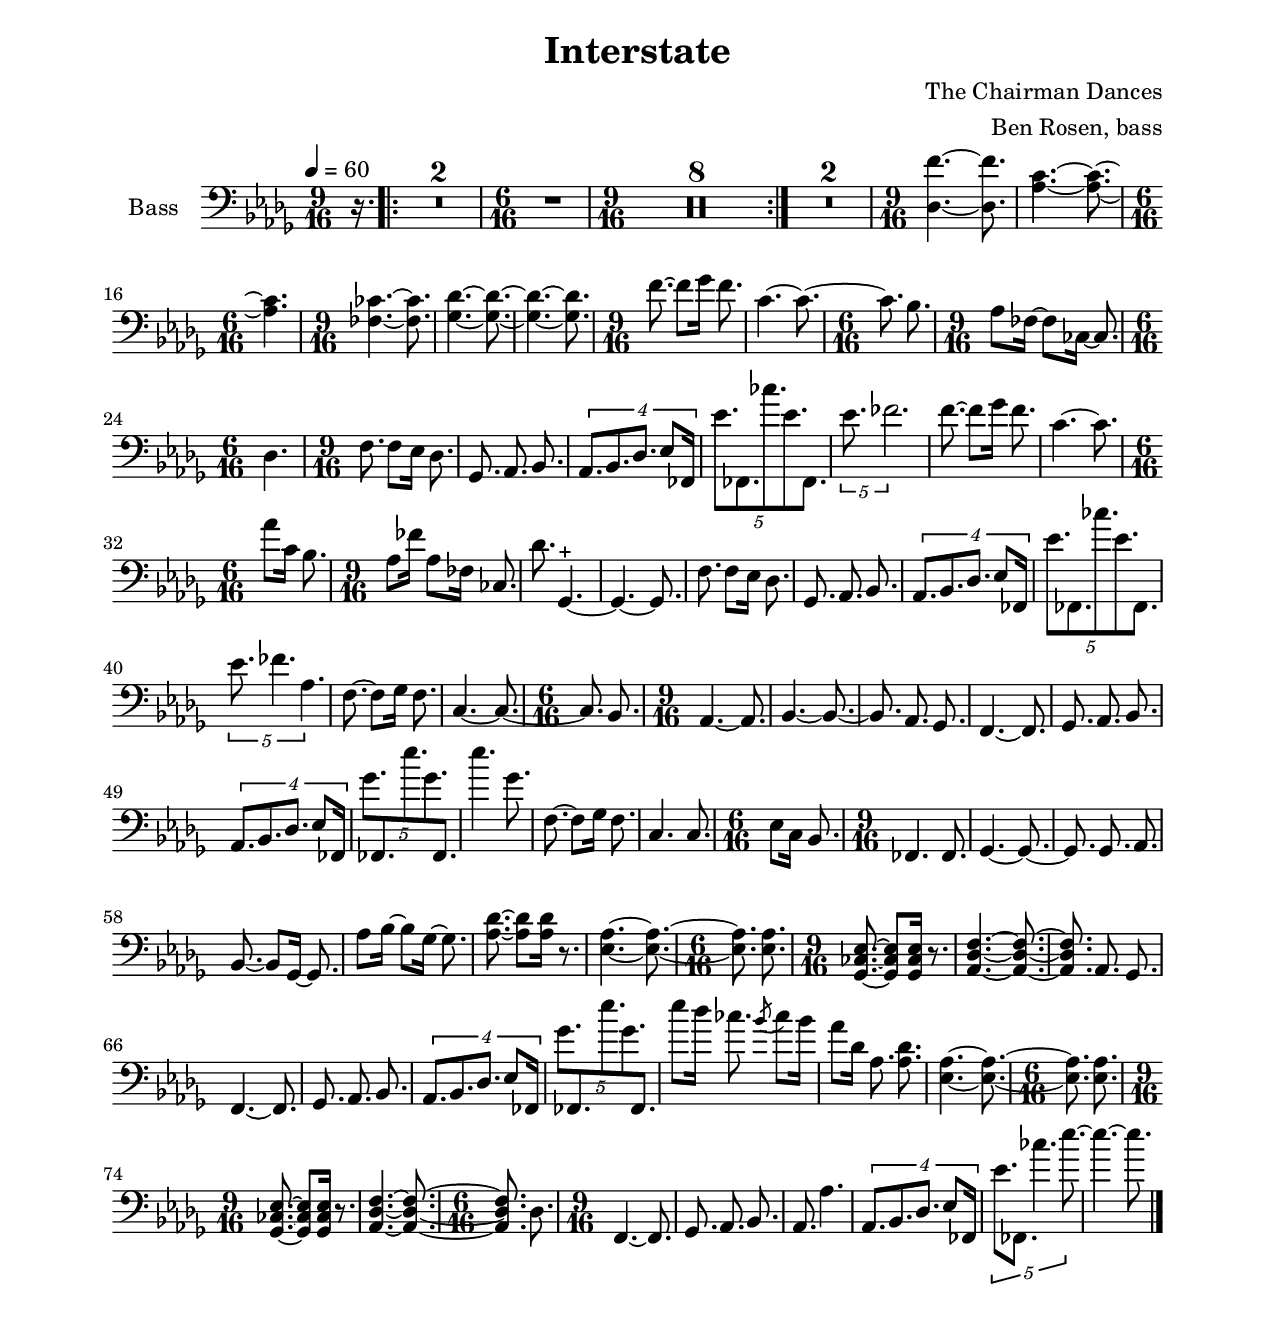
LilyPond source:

\version "2.24.0"

\include "settings.ily"

\header {
  title = "Interstate"
  composer = "The Chairman Dances"
  arranger = "Ben Rosen, bass"
}

music = \relative df {
  \clef "bass"
  \tempo 4 = 60
  \key df \major
  \time 9/16

  \partial 16.
  r16.

  \repeat volta 2 {
    | R1 * 18/16

    \time 6/16

    | R1 * 6/16

    \time 9/16

    | R1 * 72/16
  }

  | R1 * 18/16

  \time 9/16

  | <df f'>4. ~ <df f'>8.
  | <af' c>4. ~ <af c>8. ~

  \time 6/16

  | <af c>4.

  \time 9/16

  | <ff cf'>4. ~ <ff cf'>8.
  | <gf df'>4. ~ <gf df'>8. ~
  | <gf df'>4. ~ <gf df'>8.

  \time 9/16

  | f'8. ~ f8 gf16 f8.
  | c4. ~ c8. ~

  \time 6/16

  | c8. bf

  \time 9/16

  | af8 ff16 ~ ff8 cf16 ~ cf8.

  \time 6/16

  | df4.

  \time 9/16

  | f8. f8 ef16 df8.
  | gf,8. af bf
  | \tuplet 4/3 { af8. bf df ef8 ff,16 }
  | \tuplet 5/3 { ef''8. ff,, cf''' ef, ff,, }

  | \tuplet 5/3  { ef''8. ff2. }
  | f8. ~ f8 gf16  f8.
  | c4. ~ c8.

  \time 6/16

  | af'8 c,16 bf8.

  \time 9/16

  | af8 ff'16 af,8 ff16 cf8.
  | df'8. gf,,4.~ -+
  | gf4. ~ gf8.
  | f'8. f8 ef16 df8.

  | gf,8. af bf
  | \tuplet 4/3 { af8. bf df ef8 ff,16 }
  | \tuplet 5/3 { ef''8. ff,, cf''' ef, ff,, }
  | \tuplet 5/3 { ef''8. ff4. af,4. }

  | f8. ~ f8 gf16 f8.
  | c4. ~ c8. ~

  \time 6/16

  | c8. bf

  \time 9/16

  | af4. ~ af8.
  | bf4. ~ bf8. ~
  | bf8. af8. gf
  | f4. ~ f8.

  | gf8. af bf
  | \tuplet 4/3 { af8. bf df ef8 ff,16 }
  | \tuplet 5/3 { gf''8. ff,, ef''' gf, ff,, }
  | ef'''4. gf,8.

  | f,8. ~ f8 gf16 f8.
  | c4. c8.

  \time 6/16

  | ef8 c16 bf8.

  \time 9/16

  | ff4. ff8.
  | gf4. ~ gf8. ~
  | gf8. gf af
  | bf8. ~ bf8 gf16 ~ gf8.

  | af'8 bf16 ~ bf8 gf16 ~ gf8.
  | <af df>8. ~ <af df>8 <af df>16 r8.
  | <ef af>4. ~ <ef af>8. ~

  \time 6/16

  | <ef af>8. <ef af>

  \time 9/16

  | <gf, cf ef>8. ~ <gf cf ef>8 <gf cf ef>16  r8.
  | <af df f>4. ~ <af df f>8. ~
  | <af df f>8. af gf

  | f4. ~ f8.
  | gf8. af bf
  | \tuplet 4/3 { af8. bf df ef8 ff,16 }
  | \tuplet 5/3 { gf''8. ff,, ef''' gf, ff,, }

  | ef'''8 df16 cf8. \acciaccatura { bf8 } cf8 bf16
  | af8 df,16 af8. <af df>
  | <ef af>4. ~ <ef af>8. ~

  \time 6/16

  | <ef af>8. <ef af>

  \time 9/16

  | <gf, cf ef>8. ~ <gf cf ef>8 <gf cf ef>16 r8.
  | <af df f>4. ~ <af df f>8. ~

  \time 6/16

  | <af df f>8. df

  \time 9/16
  | f,4. ~ f8.
  | gf8. af bf
  | af8. af'4.
  | \tuplet 4/3 { af,8. bf df ef8 ff,16 }

  | \tuplet 5/3 { ef''8. ff,, cf'''4. ef8. ~ }
  | ef4. ~ ef8.

  \bar "|."
}

\score {
  \new Staff \with {
    instrumentName = "Bass"
    \numericTimeSignature
  } {
    \compressMMRests
    \music
  }
}
